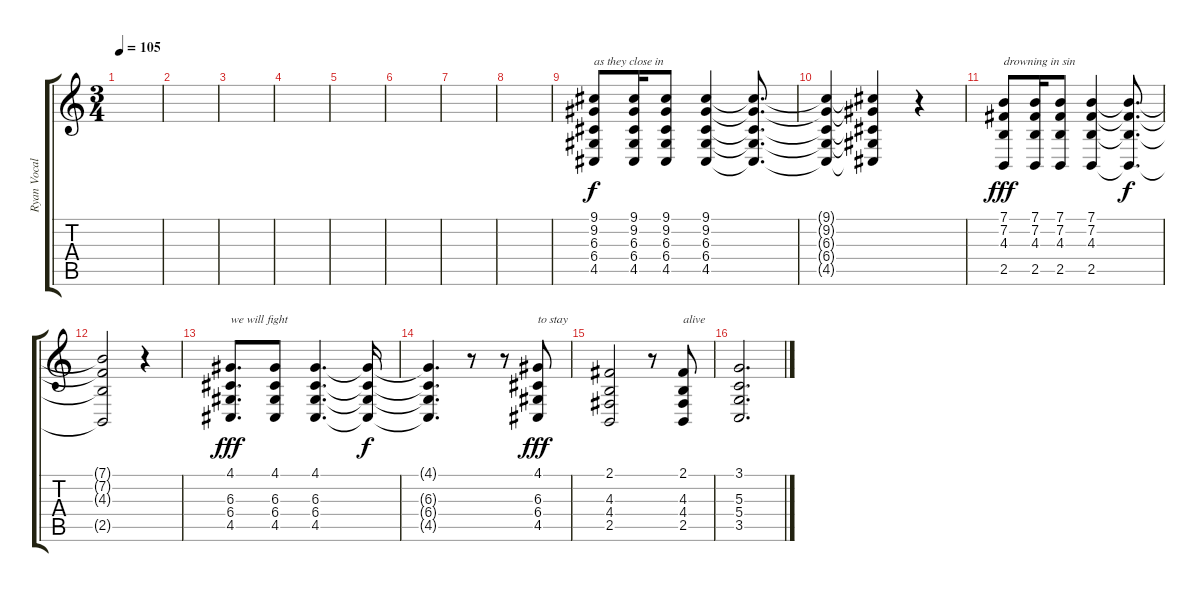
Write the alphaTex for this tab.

\track ("Ryan Vocals" "Ryan Vocal") {instrument lead1square}
\staff {score tabs}
\tuning (E4 B3 G3 D3 A2 E2) {hide}
\ts (3 4)
\tempo 105
\clef g2
\ks c
|
|
|
|
|
|
|
|
(9.1 9.2 6.3 6.4 4.5).8{txt "as they close in"} (9.1 9.2 6.3 6.4 4.5).16 (9.1 9.2 6.3 6.4 4.5).8 (9.1 9.2 6.3 6.4 4.5).4 (9.1{t} 9.2{t} 6.3{t} 6.4{t} 4.5{t}).8{d dy f} |
(9.1{t} 9.2{t} 6.3{t} 6.4{t} 4.5{t}).4 (9.1{t} 9.2{t} 6.3{t} 6.4{t} 4.5{t}).4 r.4 |
(7.1 7.2 4.3 2.5).8{txt "drowning in sin" dy fff} (7.1 7.2 4.3 2.5).16 (7.1 7.2 4.3 2.5).8 (7.1 7.2 4.3 2.5).4 (7.1{t} 7.2{t} 4.3{t} 2.5{t}).8{d dy f} |
(7.1{t} 7.2{t} 4.3{t} 2.5{t}).2 r.4 |
(4.1 6.3 6.4 4.5).8{d txt "we will fight" dy fff} (4.1 6.3 6.4 4.5).8 (4.1 6.3 6.4 4.5).4{d} (4.1{t} 6.3{t} 6.4{t} 4.5{t}).16{dy f} |
(4.1{t} 6.3{t} 6.4{t} 4.5{t}).4{d} r.8 r.8 (4.1 6.3 6.4 4.5).8{txt "to stay" dy fff} |
(2.1 4.3 4.4 2.5).2 r.8 (2.1 4.3 4.4 2.5).8{txt "alive"} |
(3.1 5.3 5.4 3.5).2{d}
